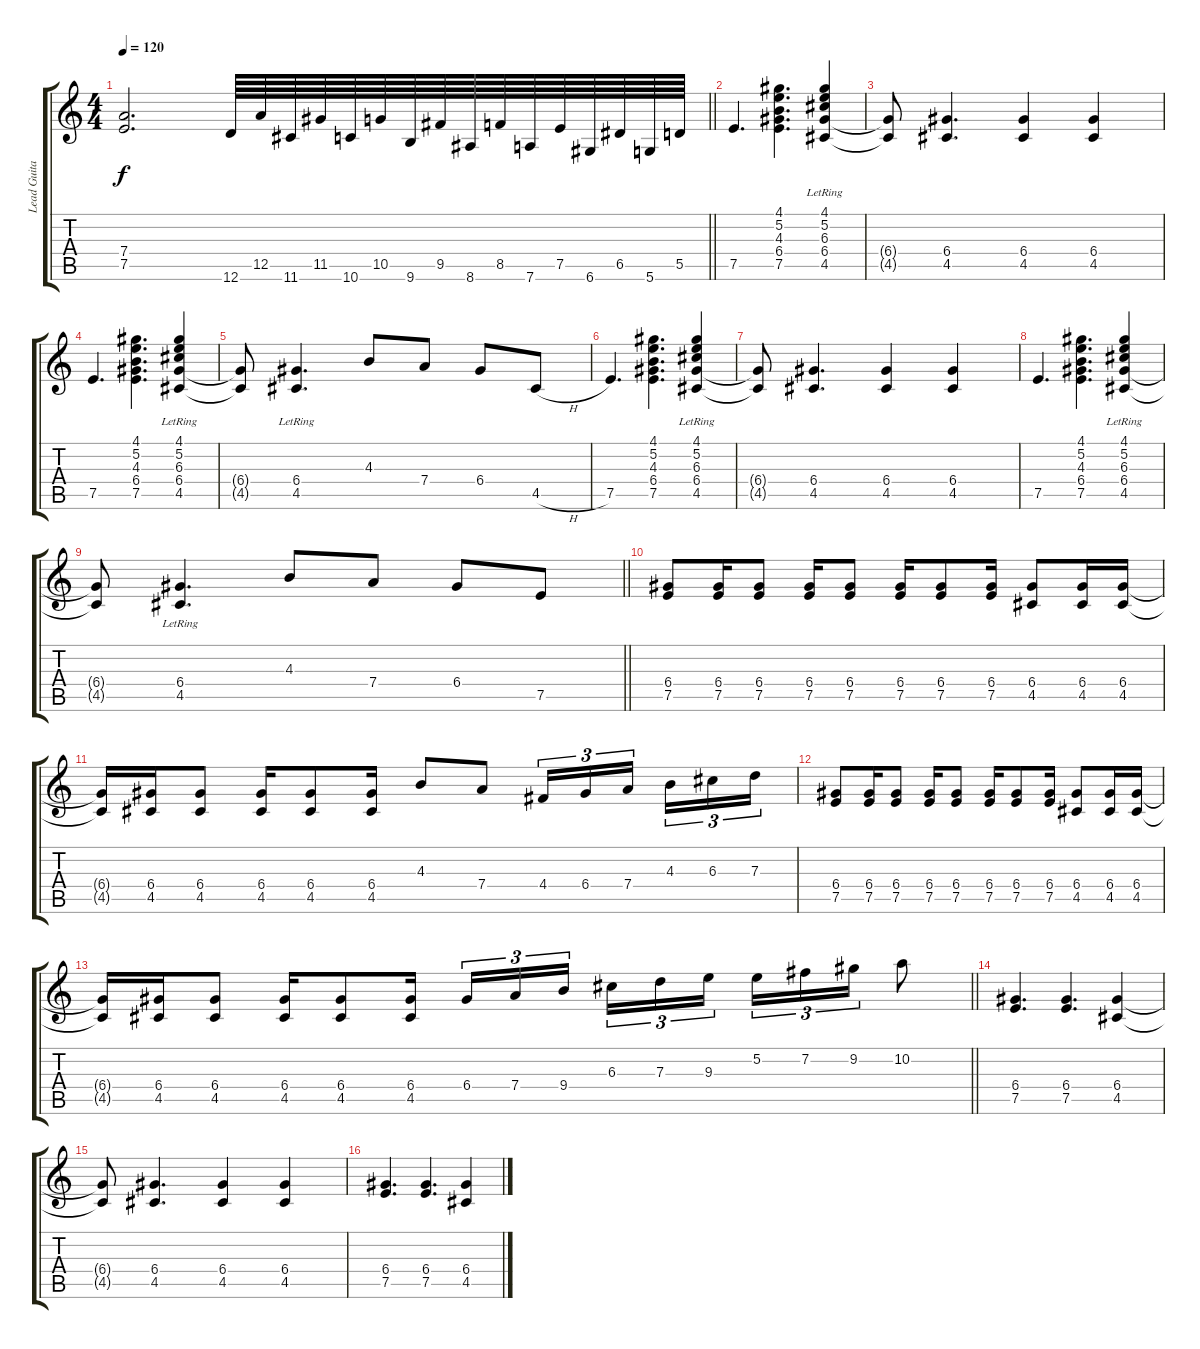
\track ("Lead Guitar" "Lead Guita") {instrument distortionguitar}
\staff {score tabs}
\tuning (E4 B3 G3 D3 A2 D2) {hide}
\ts (4 4)
\tempo 120
\clef g2
\barLineRight lightlight
\ks c
(7.4{t} 7.5{t}).2{d dy f} 12.6.64{instrument distortionguitar} 12.5.64 11.6.64 11.5.64 10.6.64 10.5.64 9.6.64 9.5.64 8.6.64 8.5.64 7.6.64 7.5.64 6.6.64 6.5.64 5.6.64 5.5.64 |
\section ("" "")
7.5.4{d} (4.1 5.2 4.3 6.4 7.5).4{d} (4.1{lr} 5.2{lr} 6.3{lr} 6.4 4.5).4 |
(6.4{t} 4.5{t}).8 (6.4 4.5).4{d} (6.4 4.5).4 (6.4 4.5).4 |
7.5.4{d} (4.1 5.2 4.3 6.4 7.5).4{d} (4.1{lr} 5.2{lr} 6.3{lr} 6.4 4.5).4 |
(6.4{t} 4.5{t}).8 (6.4{lr} 4.5{lr}).4{d} 4.3.8 7.4.8 6.4.8 4.5{h}.8 |
7.5.4{d} (4.1 5.2 4.3 6.4 7.5).4{d} (4.1{lr} 5.2{lr} 6.3{lr} 6.4 4.5).4 |
(6.4{t} 4.5{t}).8 (6.4 4.5).4{d} (6.4 4.5).4 (6.4 4.5).4 |
7.5.4{d} (4.1 5.2 4.3 6.4 7.5).4{d} (4.1{lr} 5.2{lr} 6.3{lr} 6.4 4.5).4 |
\barLineRight lightlight
(6.4{t} 4.5{t}).8 (6.4{lr} 4.5{lr}).4{d} 4.3.8 7.4.8 6.4.8 7.5.8 |
(6.4 7.5).8 (6.4 7.5).16 (6.4 7.5).8 (6.4 7.5).16 (6.4 7.5).8 (6.4 7.5).16 (6.4 7.5).8 (6.4 7.5).16 (6.4 4.5).8 (6.4 4.5).16 (6.4 4.5).16 |
(6.4{t} 4.5{t}).16 (6.4 4.5).16 (6.4 4.5).8 (6.4 4.5).16 (6.4 4.5).8 (6.4 4.5).16 4.3.8 7.4.8 4.4.16{tu (3 2)} 6.4.16{tu (3 2)} 7.4.16{tu (3 2) beam splitsecondary} 4.3.16{tu (3 2)} 6.3.16{tu (3 2)} 7.3.16{tu (3 2)} |
(6.4 7.5).8 (6.4 7.5).16 (6.4 7.5).8 (6.4 7.5).16 (6.4 7.5).8 (6.4 7.5).16 (6.4 7.5).8 (6.4 7.5).16 (6.4 4.5).8 (6.4 4.5).16 (6.4 4.5).16 |
\barLineRight lightlight
(6.4{t} 4.5{t}).16 (6.4 4.5).16 (6.4 4.5).8 (6.4 4.5).16 (6.4 4.5).8 (6.4 4.5).16 6.4.16{tu (3 2)} 7.4.16{tu (3 2)} 9.4.16{tu (3 2) beam splitsecondary} 6.3.16{tu (3 2)} 7.3.16{tu (3 2)} 9.3.16{tu (3 2)} 5.2.16{tu (3 2)} 7.2.16{tu (3 2)} 9.2.16{tu (3 2)} 10.2.8 |
(6.4 7.5).4{d} (6.4 7.5).4{d} (6.4 4.5).4 |
(6.4{t} 4.5{t}).8 (6.4 4.5).4{d} (6.4 4.5).4 (6.4 4.5).4 |
(6.4 7.5).4{d} (6.4 7.5).4{d} (6.4 4.5).4
